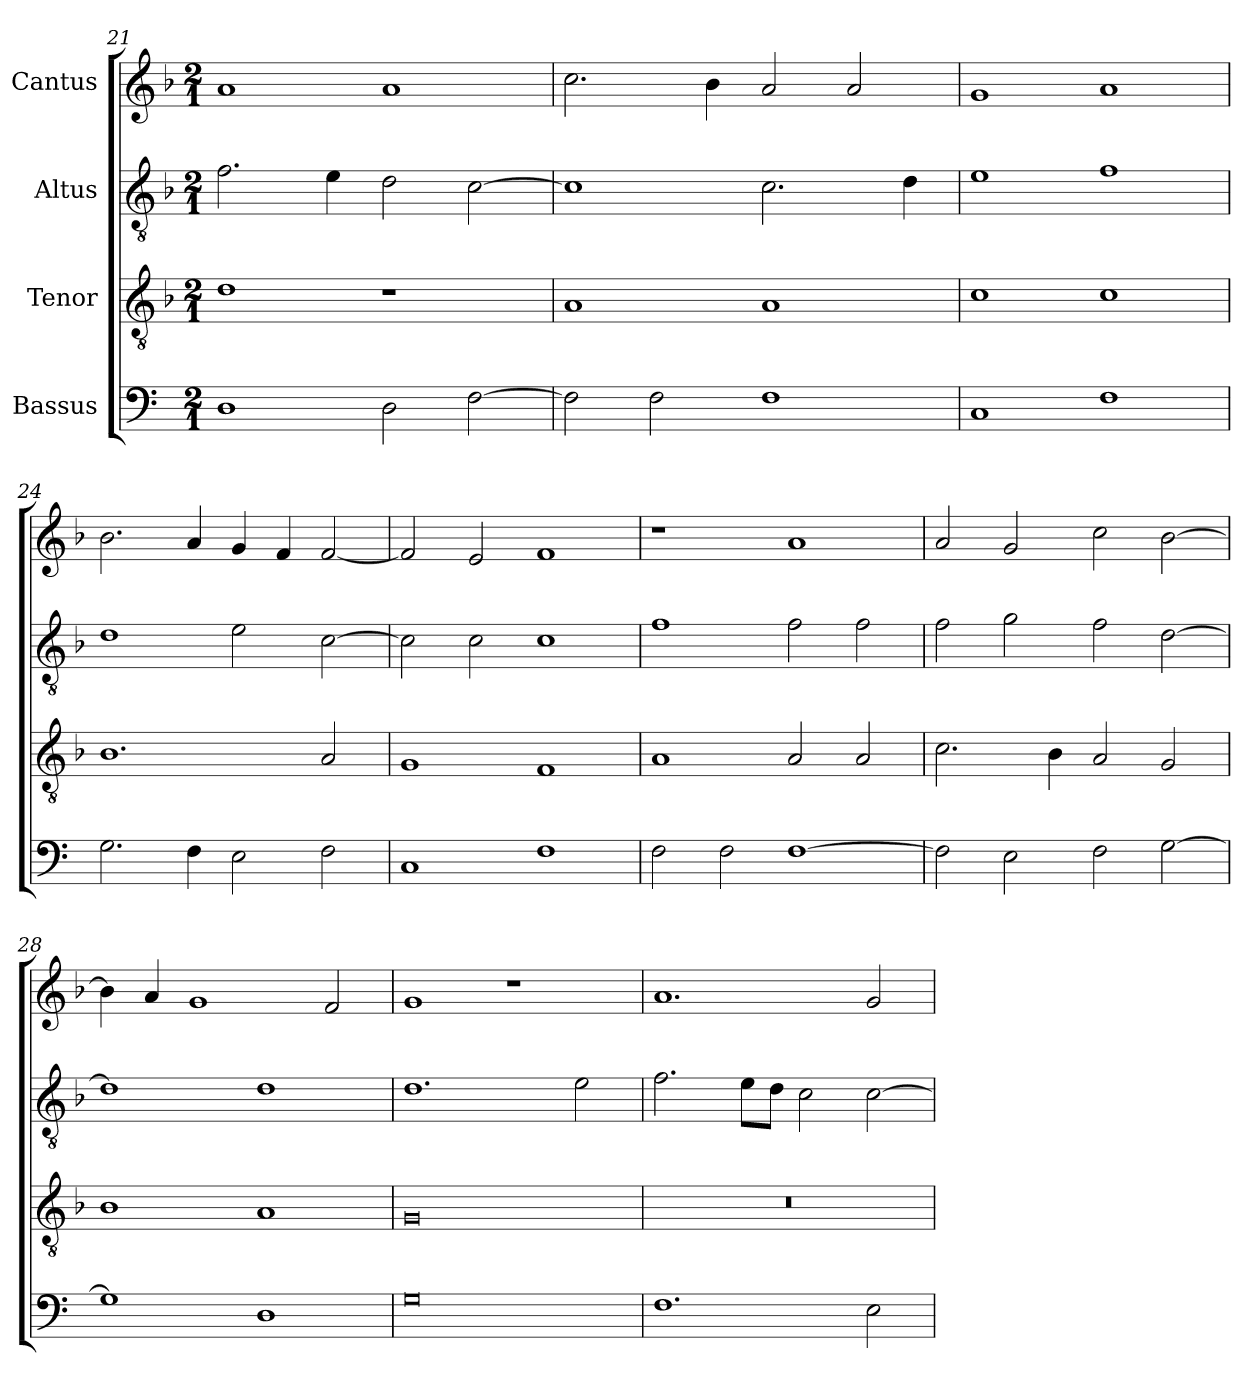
**kern	**kern	**kern	**kern
*part4	*part3	*part2	*part1
*staff4	*staff3	*staff2	*staff1
*I"Bassus	*I"Tenor	*I"Altus	*I"Cantus
*clefF4	*clefGv2	*clefGv2	*clefG2
*	*ITrd7c12	*ITrd7c12	*
*k[]	*k[b-]	*k[b-]	*k[b-]
*C:	*F:	*F:	*F:
*M2/1	*M2/1	*M2/1	*M2/1
=21	=21	=21	=21
1Di	1Di	2.Fi\	1ai
.	.	4Ei\	.
2Di\	1r	2Di\	1ai
[>2Fi\	.	[>2Ci\	.
=22	=22	=22	=22
2Fi\]	1AAi	1Ci]	2.cci\
2Fi\	.	.	.
.	.	.	4b-i\
1Fi	1AAi	2.Ci\	2ai/
.	.	.	2ai/
.	.	4Di\	.
=23	=23	=23	=23
1Ci	1Ci	1Ei	1gi
1Fi	1Ci	1Fi	1ai
!!LO:LB:g=z
=24	=24	=24	=24
2.Gi\	1.BB-i	1Di	2.b-i\
4Fi\	.	.	4ai/
2Ei\	.	2Ei\	4gi/
.	.	.	4fi/
2Fi\	2AAi/	[>2Ci\	[<2fi/
=25	=25	=25	=25
1Ci	1GGi	2Ci\]	2fi/]
.	.	2Ci\	2ei/
1Fi	1FFi	1Ci	1fi
=26	=26	=26	=26
2Fi\	1AAi	1Fi	1r
2Fi\	.	.	.
[>1Fi	2AAi/	2Fi\	1ai
.	2AAi/	2Fi\	.
=27	=27	=27	=27
2Fi\]	2.Ci\	2Fi\	2ai/
2Ei\	.	2Gi\	2gi/
.	4BB-i\	.	.
2Fi\	2AAi/	2Fi\	2cci\
[>2Gi\	2GGi/	[>2Di\	[>2b-i\
=28	=28	=28	=28
1Gi]	1BB-i	1Di]	4b-i\]
.	.	.	4ai/
.	.	.	1gi
1Di	1AAi	1Di	.
.	.	.	2fi/
=29	=29	=29	=29
0Gi	0GGi	1.Di	1gi
.	.	.	1r
.	.	2Ei\	.
!!LO:PB:g=z
=30	=30	=30	=30
!	!LO:N:vis=1	!	!
1.Fi	0r	2.Fi\	1.ai
.	.	8Ei\L	.
.	.	8Di\J	.
.	.	2Ci\	.
2Ei\	.	[>2Ci\	2gi/
=	=	=	=
*-	*-	*-	*-
